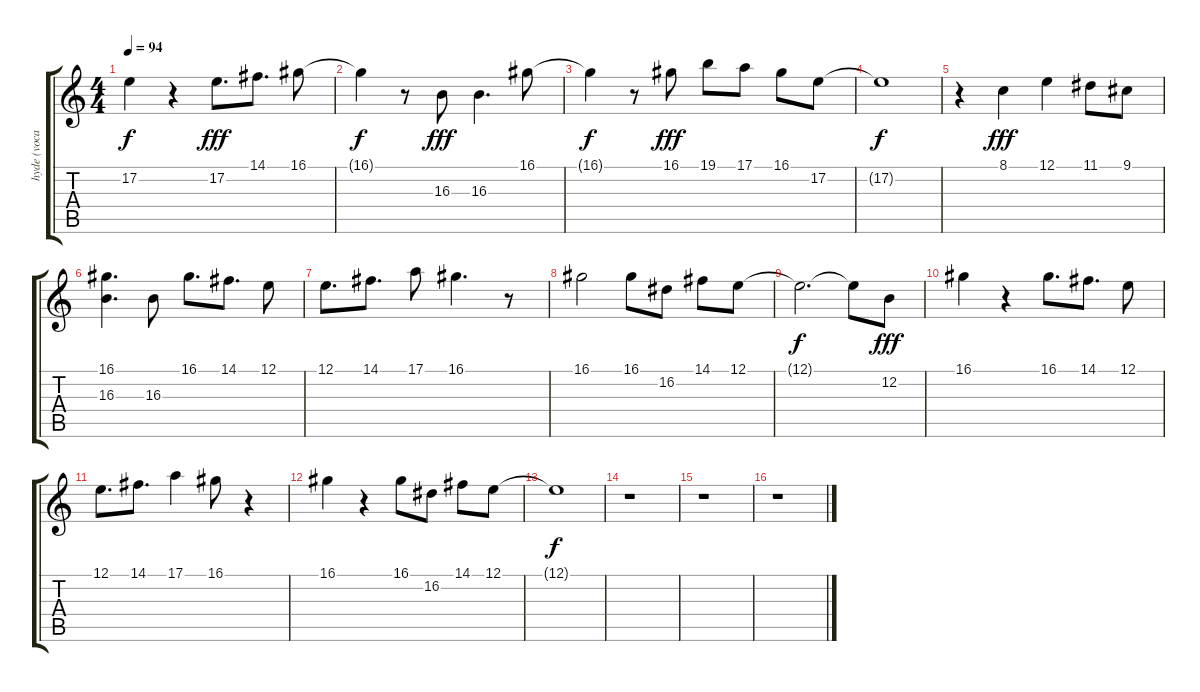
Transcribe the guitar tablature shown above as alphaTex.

\track ("hyde (vocal)" "hyde (voca") {instrument trombone}
\staff {score tabs}
\tuning (E4 B3 G3 D3 A2 E2) {hide}
\ts (4 4)
\tempo 94
\clef g2
\ks c
17.2{t}.4{dy f} r.4 17.2.8{d dy fff} 14.1.8{d} 16.1.8 |
16.1{t}.4{dy f} r.8 16.3.8{dy fff} 16.3.4{d} 16.1.8 |
16.1{t}.4{dy f} r.8 16.1.8{dy fff} 19.1.8 17.1.8 16.1.8 17.2.8 |
17.2{t}.1{dy f} |
r.4 8.1.4{dy fff} 12.1.4 11.1.8 9.1.8 |
(16.1 16.3).4{d} 16.3.8 16.1.8{d} 14.1.8{d} 12.1.8 |
12.1.8{d} 14.1.8{d} 17.1.8 16.1.4{d} r.8 |
16.1.2 16.1.8 16.2.8 14.1.8 12.1.8 |
12.1{t}.2{d dy f} 12.1{t}.8 12.2.8{dy fff} |
16.1.4 r.4 16.1.8{d} 14.1.8{d} 12.1.8 |
12.1.8{d} 14.1.8{d} 17.1.4 16.1.8 r.4 |
16.1.4 r.4 16.1.8 16.2.8 14.1.8 12.1.8 |
12.1{t}.1{dy f} |
r.1 |
r.1 |
r.1
